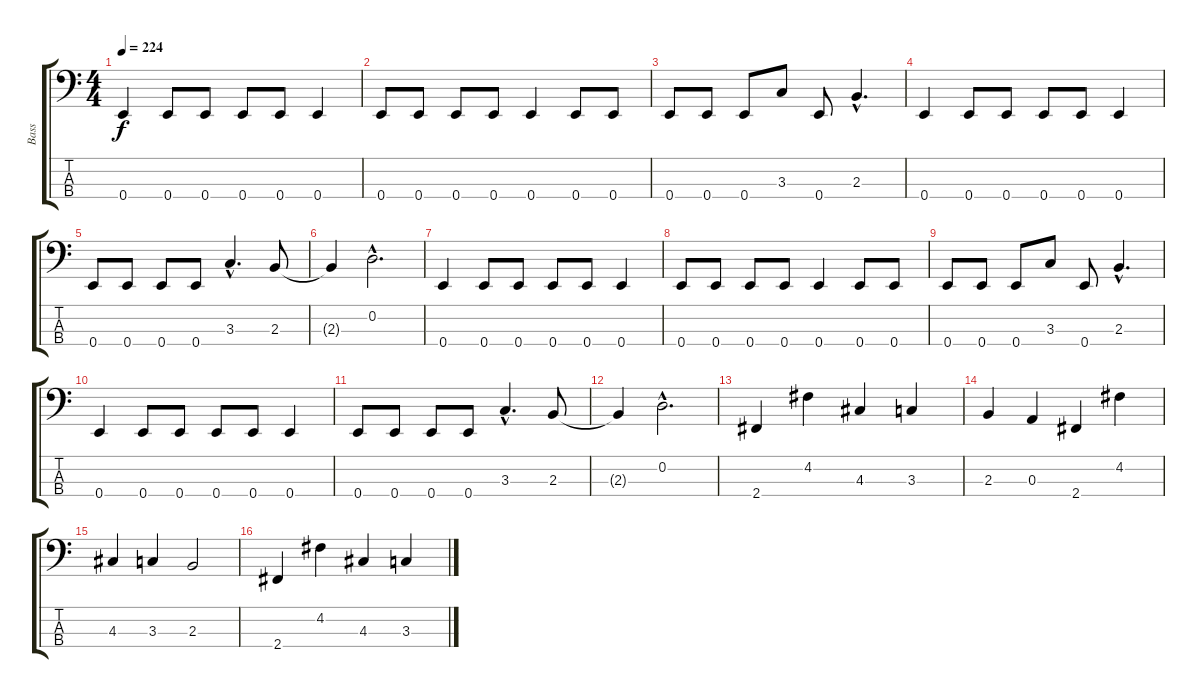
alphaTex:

\track ("Bass" "Bass") {instrument electricbassfinger}
\staff {score tabs}
\tuning (G2 D2 A1 E1) {hide}
\ts (4 4)
\tempo 224
\clef f4
\ks c
0.4.4{dy f} 0.4.8 0.4.8 0.4.8 0.4.8 0.4.4 |
0.4.8 0.4.8 0.4.8 0.4.8 0.4.4 0.4.8 0.4.8 |
0.4.8 0.4.8 0.4.8 3.3.8 0.4.8 2.3{hac}.4{d} |
0.4.4 0.4.8 0.4.8 0.4.8 0.4.8 0.4.4 |
0.4.8 0.4.8 0.4.8 0.4.8 3.3{hac}.4{d} 2.3.8 |
2.3{t}.4 0.2{hac}.2{d} |
0.4.4 0.4.8 0.4.8 0.4.8 0.4.8 0.4.4 |
0.4.8 0.4.8 0.4.8 0.4.8 0.4.4 0.4.8 0.4.8 |
0.4.8 0.4.8 0.4.8 3.3.8 0.4.8 2.3{hac}.4{d} |
0.4.4 0.4.8 0.4.8 0.4.8 0.4.8 0.4.4 |
0.4.8 0.4.8 0.4.8 0.4.8 3.3{hac}.4{d} 2.3.8 |
2.3{t}.4 0.2{hac}.2{d} |
2.4.4 4.2.4 4.3.4 3.3.4 |
2.3.4 0.3.4 2.4.4 4.2.4 |
4.3.4 3.3.4 2.3.2 |
2.4.4 4.2.4 4.3.4 3.3.4
